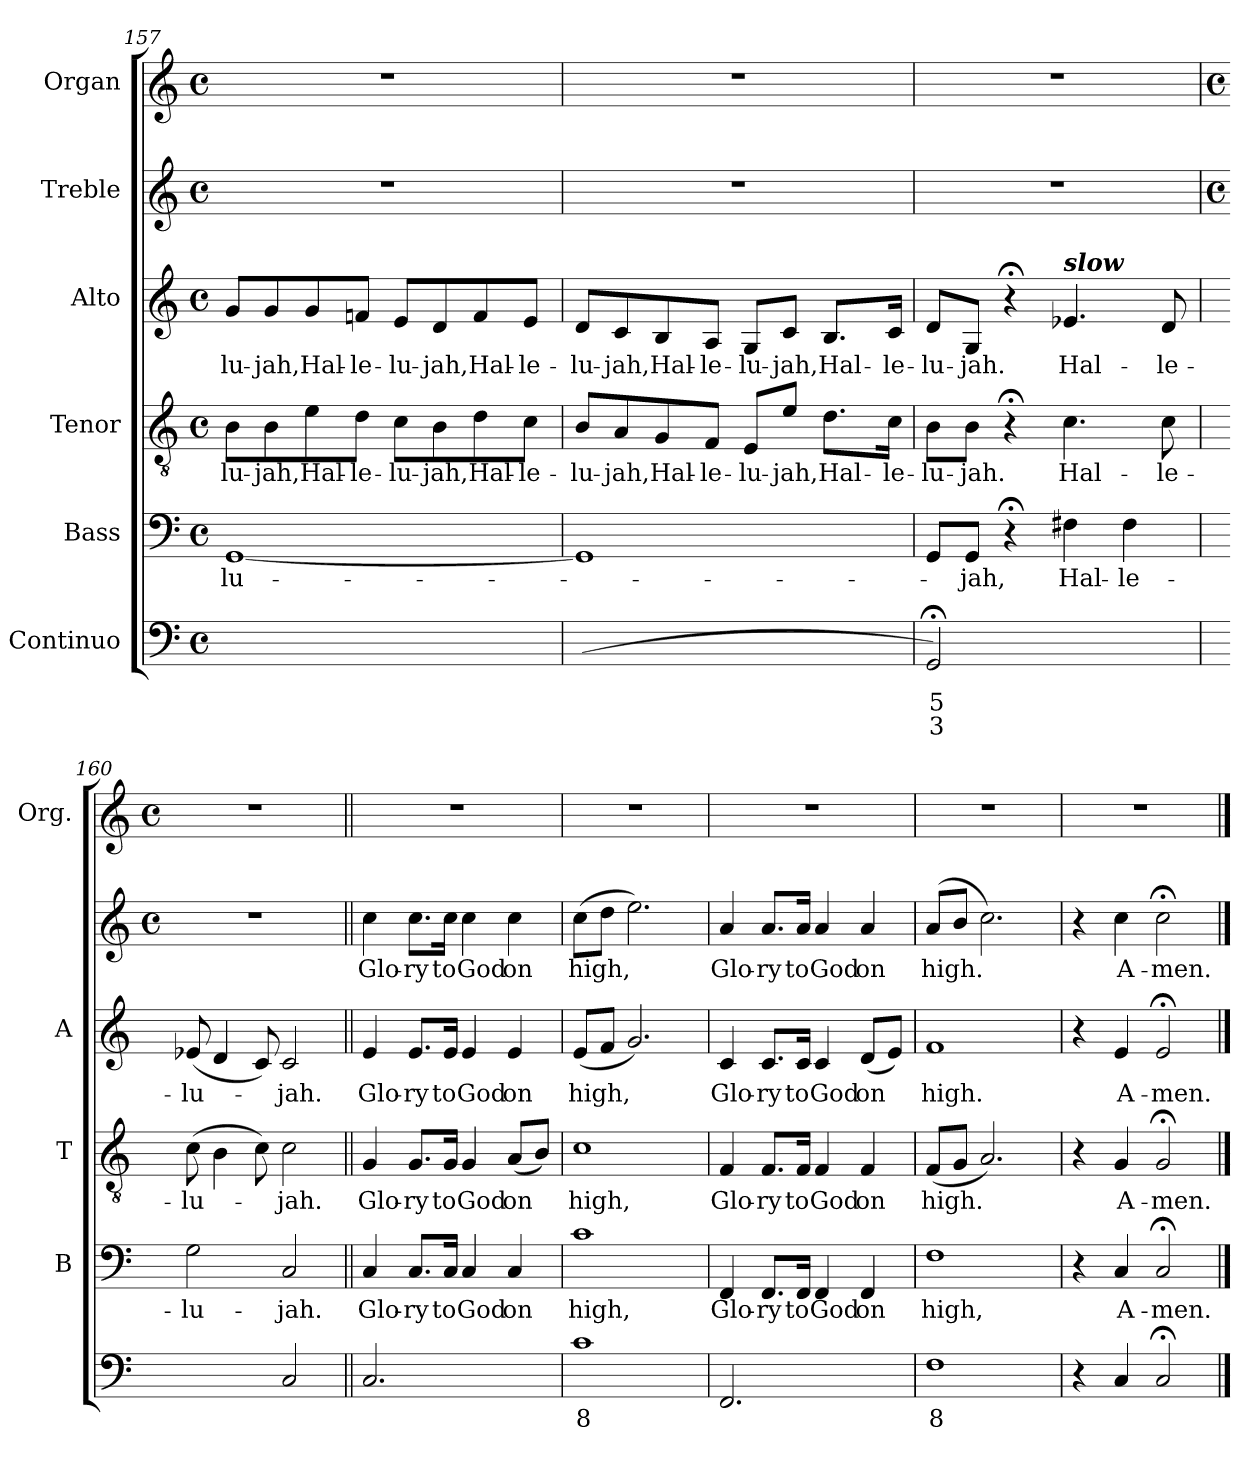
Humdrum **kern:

**kern	**text	**text	**kern	**text	**kern	**text	**kern	**text	**kern	**text	**kern
*part6	*part6	*part6	*part5	*part5	*part4	*part4	*part3	*part3	*part2	*part2	*part1
*staff6	*staff6	*staff6	*staff5	*staff5	*staff4	*staff4	*staff3	*staff3	*staff2	*staff2	*staff1
*I"Continuo	*	*	*I"Bass	*	*I"Tenor	*	*I"Alto	*	*I"Treble	*	*I"Organ
*	*	*	*I'B	*	*I'T	*	*I'A	*	*	*	*I'Org.
*clefF4	*	*	*clefF4	*	*clefGv2	*	*clefG2	*	*clefG2	*	*clefG2
*k[]	*	*	*k[]	*	*k[]	*	*k[]	*	*k[]	*	*k[]
*C:	*	*	*C:	*	*C:	*	*C:	*	*C:	*	*C:
*M4/4	*	*	*M4/4	*	*M4/4	*	*M4/4	*	*M4/4	*	*M4/4
*met(c)	*	*	*met(c)	*	*met(c)	*	*met(c)	*	*met(c)	*	*met(c)
=157	=157	=157	=157	=157	=157	=157	=157	=157	=157	=157	=157
!	!LO:LY:b	!LO:LY:b	!	!LO:LY:b	!	!LO:LY:b	!	!LO:LY:b	!	!	!
(>[4GG\yy	5	3	[1GG	-lu-	8B\L	-lu-	8g/L	-lu-	1r	.	1r
!	!	!	!	!	!	!LO:LY:b	!	!LO:LY:b	!	!	!
.	.	.	.	.	8B\	-jah,	8g/	-jah,	.	.	.
!	!LO:LY:b	!LO:LY:b	!	!	!	!LO:LY:b	!	!LO:LY:b	!	!	!
8GG\Lyy]	8	6	.	.	8e\	Hal-	8g/	Hal-	.	.	.
!	!LO:LY:b	!LO:LY:b	!	!	!	!LO:LY:b	!	!LO:LY:b	!	!	!
8GG\Jyy	7	5	.	.	8d\J	-le-	8fn/J	-le-	.	.	.
!	!LO:LY:b	!LO:LY:b	!	!	!	!LO:LY:b	!	!LO:LY:b	!	!	!
8GG\Lyy	6	4	.	.	8c\L	-lu-	8e/L	-lu-	.	.	.
!	!LO:LY:b	!LO:LY:b	!	!	!	!LO:LY:b	!	!LO:LY:b	!	!	!
8GG\yy	5	3	.	.	8B\	-jah,	8d/	-jah,	.	.	.
!	!LO:LY:b	!LO:LY:b	!	!	!	!LO:LY:b	!	!LO:LY:b	!	!	!
8GG\yy	7	5	.	.	8d\	Hal-	8f/	Hal-	.	.	.
!	!LO:LY:b	!LO:LY:b	!	!	!	!LO:LY:b	!	!LO:LY:b	!	!	!
8GG\Jyy	6	4	.	.	8c\J	-le-	8e/J	-le-	.	.	.
=158	=158	=158	=158	=158	=158	=158	=158	=158	=158	=158	=158
!	!LO:LY:b	!LO:LY:b	!	!	!	!LO:LY:b	!	!LO:LY:b	!	!	!
(>2GG\yy)	5	3	1GG]	.	8B/L	-lu-	8d/L	-lu-	1r	.	1r
!	!	!	!	!	!	!LO:LY:b	!	!LO:LY:b	!	!	!
.	.	.	.	.	8A/	-jah,	8c/	-jah,	.	.	.
!	!	!	!	!	!	!LO:LY:b	!	!LO:LY:b	!	!	!
.	.	.	.	.	8G/	Hal-	8B/	Hal-	.	.	.
!	!	!	!	!	!	!LO:LY:b	!	!LO:LY:b	!	!	!
.	.	.	.	.	8F/J	-le-	8A/J	-le-	.	.	.
!	!LO:LY:b	!LO:LY:b	!	!	!	!LO:LY:b	!	!LO:LY:b	!	!	!
4GG\yy	6	4	.	.	8E/L	-lu-	8G/L	-lu-	.	.	.
!	!	!	!	!	!	!LO:LY:b	!	!LO:LY:b	!	!	!
.	.	.	.	.	8e/J	-jah,	8c/J	-jah,	.	.	.
!	!LO:LY:b	!LO:LY:b	!	!	!	!LO:LY:b	!	!LO:LY:b	!	!	!
8GG\Lyy	5	3	.	.	8.d\L	Hal-	8.B/L	Hal-	.	.	.
!	!LO:LY:b	!LO:LY:b	!	!	!	!	!	!	!	!	!
8GG\Jyy	6	4	.	.	.	.	.	.	.	.	.
!	!	!	!	!	!	!LO:LY:b	!	!LO:LY:b	!	!	!
.	.	.	.	.	16c\Jk	-le-	16c/Jk	-le-	.	.	.
=159	=159	=159	=159	=159	=159	=159	=159	=159	=159	=159	=159
!	!LO:LY:b	!LO:LY:b	!	!	!	!LO:LY:b	!	!LO:LY:b	!	!	!
*	*	*	*	*	*	*	*	*	*	*	*^
2GG;</)	5	3	8GG/L	.	8B\L	-lu-	8d/L	-lu-	1r	.	1r	2ryy
!	!	!	!	!LO:LY:b	!	!LO:LY:b	!	!LO:LY:b	!	!	!	!
.	.	.	8GG/J	jah,	8B\J	-jah.	8G/J	-jah.	.	.	.	.
.	.	.	4r;<	.	4r;<	.	4r;<	.	.	.	.	.
*	*	*	*	*	*	*	*	*	*	*	*MM78	*
!	!	!	!	!	!	!	!LO:TX:a:Bi:t=slow	!	!	!	!	!
!	!LO:LY:b	!LO:LY:b	!	!LO:LY:b	!	!LO:LY:b	!	!LO:LY:b	!	!	!	!
[4F#X\yy	7	5	4F#X\	Hal-	4.c\	Hal-	4.e-X/	Hal-	.	.	.	2ryy
!	!LO:LY:b	!	!	!LO:LY:b	!	!	!	!	!	!	!	!
4F#\yy]	6	.	4F#\	-le-	.	.	.	.	.	.	.	.
!	!	!	!	!	!	!LO:LY:b	!	!LO:LY:b	!	!	!	!
.	.	.	.	.	8c\	-le-	8d/	-le-	.	.	.	.
*	*	*	*	*	*	*	*	*	*	*	*v	*v
!!LO:LB:g=z
=160	=160	=160	=160	=160	=160	=160	=160	=160	=160	=160	=160
*	*	*	*	*	*	*	*	*	*M4/4	*	*M4/4
*	*	*	*	*	*	*	*	*	*met(c)	*	*met(c)
*	*	*	*	*	*	*	*	*	*	*	*MM78
*	*	*	*	*	*	*	*	*	*	*	*^
!	!LO:LY:b	!LO:LY:b	!	!LO:LY:b	!	!LO:LY:b	!	!LO:LY:b	!	!	!	!
*	*	*	*	*	*	*	*	*	*	*	*v	*v
[8G\yy	6	4	2G\	-lu-	(>8c\	-lu-	(<8e-X/	-lu-	1r	.	1r
!	!LO:LY:b	!LO:LY:b	!	!	!	!	!	!	!	!	!
4.G\yy]	5	3	.	.	4B\	.	4d/	.	.	.	.
.	.	.	.	.	8c\)	.	8c/)	.	.	.	.
!	!	!	!	!LO:LY:b	!	!LO:LY:b	!	!LO:LY:b	!	!	!
2C/	.	.	2C/	-jah.	2c\	jah.	2c/	jah.	.	.	.
=161||	=161||	=161||	=161||	=161||	=161||	=161||	=161||	=161||	=161||	=161||	=161||
!	!	!	!	!LO:LY:b	!	!LO:LY:b	!	!LO:LY:b	!	!LO:LY:b	!
2.C/	.	.	4C/	Glo-	4G/	Glo-	4e/	Glo-	4cc\	Glo-	1r
!	!	!	!	!LO:LY:b	!	!LO:LY:b	!	!LO:LY:b	!	!LO:LY:b	!
.	.	.	8.C/L	-ry	8.G/L	-ry	8.e/L	-ry	8.cc\L	-ry	.
!	!	!	!	!LO:LY:b	!	!LO:LY:b	!	!LO:LY:b	!	!LO:LY:b	!
.	.	.	16C/Jk	to	16G/Jk	to	16e/Jk	to	16cc\Jk	to	.
!	!	!	!	!LO:LY:b	!	!LO:LY:b	!	!LO:LY:b	!	!LO:LY:b	!
.	.	.	4C/	God	4G/	God	4e/	God	4cc\	God	.
!	!LO:LY:b	!	!	!LO:LY:b	!	!LO:LY:b	!	!LO:LY:b	!	!LO:LY:b	!
[8C/Lyy	6	.	4C/	on	(<8A/L	on	4e/	on	4cc\	on	.
!	!LO:LY:b	!	!	!	!	!	!	!	!	!	!
8C/Jyy]	7	.	.	.	8B/J)	.	.	.	.	.	.
=162	=162	=162	=162	=162	=162	=162	=162	=162	=162	=162	=162
!	!LO:LY:b	!	!	!LO:LY:b	!	!LO:LY:b	!	!LO:LY:b	!	!LO:LY:b	!
1c	8	.	1c	high,	1c	high,	(<8e/L	high,	(>8cc\L	high,	1r
.	.	.	.	.	.	.	8f/J	.	8dd\J	.	.
.	.	.	.	.	.	.	2.g/)	.	2.ee\)	.	.
=163	=163	=163	=163	=163	=163	=163	=163	=163	=163	=163	=163
!	!	!	!	!LO:LY:b	!	!LO:LY:b	!	!LO:LY:b	!	!LO:LY:b	!
2.FF/	.	.	4FF/	Glo-	4F/	Glo-	4c/	Glo-	4a/	Glo-	1r
!	!	!	!	!LO:LY:b	!	!LO:LY:b	!	!LO:LY:b	!	!LO:LY:b	!
.	.	.	8.FF/L	-ry	8.F/L	-ry	8.c/L	-ry	8.a/L	-ry	.
!	!	!	!	!LO:LY:b	!	!LO:LY:b	!	!LO:LY:b	!	!LO:LY:b	!
.	.	.	16FF/Jk	to	16F/Jk	to	16c/Jk	to	16a/Jk	to	.
!	!	!	!	!LO:LY:b	!	!LO:LY:b	!	!LO:LY:b	!	!LO:LY:b	!
.	.	.	4FF/	God	4F/	God	4c/	God	4a/	God	.
!	!LO:LY:b	!	!	!LO:LY:b	!	!LO:LY:b	!	!LO:LY:b	!	!LO:LY:b	!
[8FF/Lyy	6	.	4FF/	on	4F/	on	(<8d/L	on	4a/	on	.
!	!LO:LY:b	!	!	!	!	!	!	!	!	!	!
8FF/Jyy]	7	.	.	.	.	.	8e/J)	.	.	.	.
=164	=164	=164	=164	=164	=164	=164	=164	=164	=164	=164	=164
!	!LO:LY:b	!	!	!LO:LY:b	!	!LO:LY:b	!	!LO:LY:b	!	!LO:LY:b	!
1F	8	.	1F	high,	(<8F/L	high.	1f	high.	(<8a/L	high.	1r
.	.	.	.	.	8G/J	.	.	.	8b/J	.	.
.	.	.	.	.	2.A/)	.	.	.	2.cc\)	.	.
=165	=165	=165	=165	=165	=165	=165	=165	=165	=165	=165	=165
*	*	*	*	*	*	*	*	*	*	*	*^
4r	.	.	4r	.	4r	.	4r	.	4r	.	1r	4ryy
*	*	*	*	*	*	*	*	*	*	*	*MM70	*
!	!	!	!	!LO:LY:b	!	!LO:LY:b	!	!LO:LY:b	!	!LO:LY:b	!	!
4C/	.	.	4C/	A-	4G/	A-	4e/	A-	4cc\	A-	.	2.ryy
!	!	!	!	!LO:LY:b	!	!LO:LY:b	!	!LO:LY:b	!	!LO:LY:b	!	!
2C;</	.	.	2C;</	-men.	2G;</	-men.	2e;</	-men.	2cc;<\	-men.	.	.
*	*	*	*	*	*	*	*	*	*	*	*v	*v
==	==	==	==	==	==	==	==	==	==	==	==
*-	*-	*-	*-	*-	*-	*-	*-	*-	*-	*-	*-
